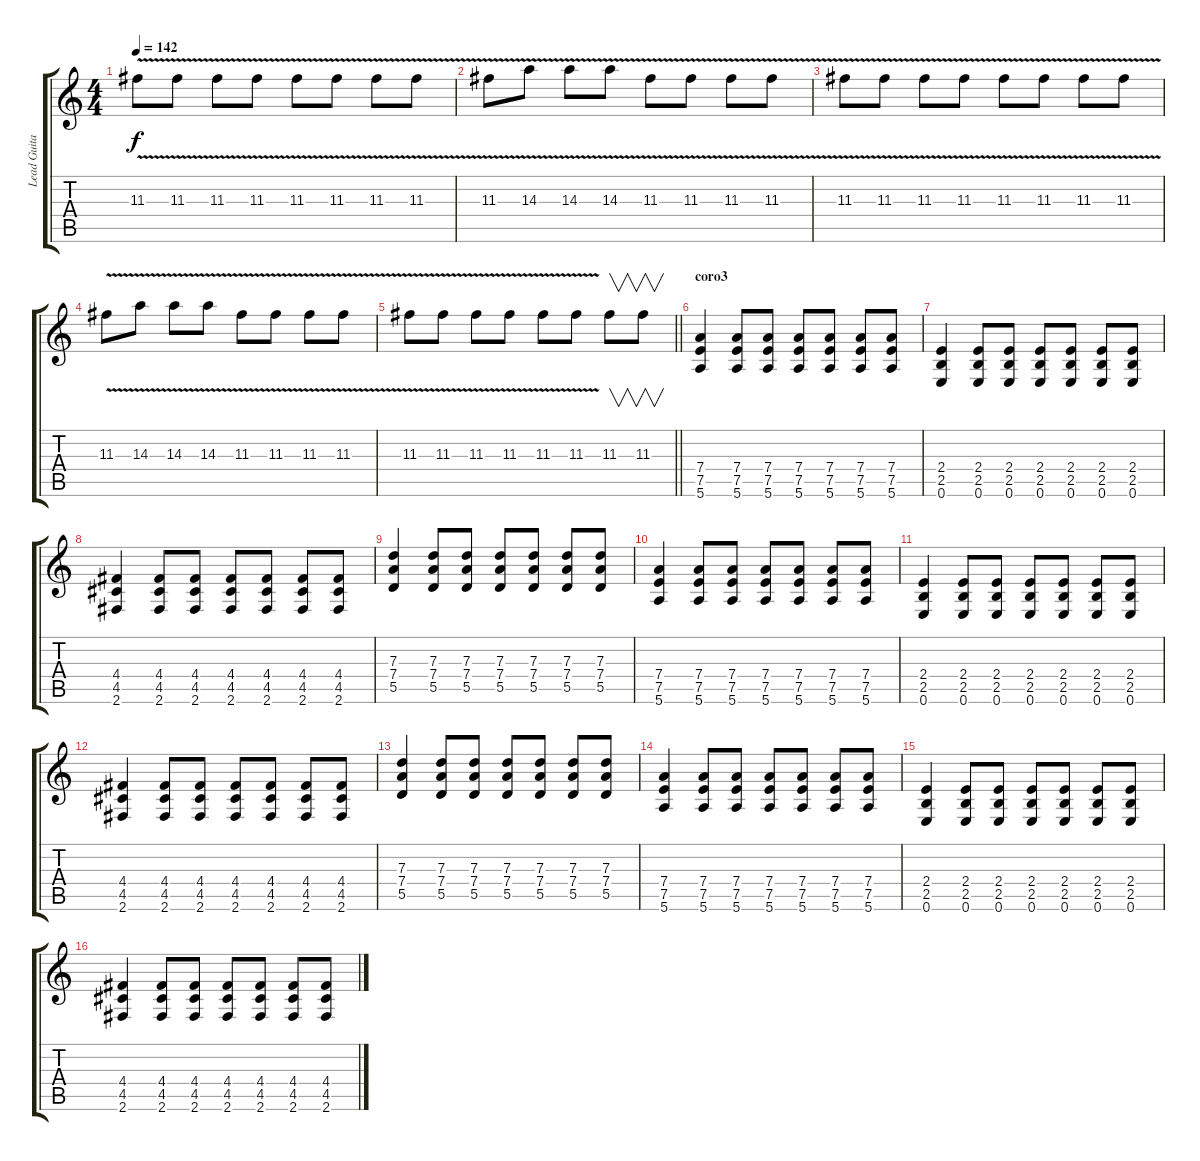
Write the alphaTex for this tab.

\track ("Lead Guitar" "Lead Guita") {instrument overdrivenguitar}
\staff {score tabs}
\tuning (E4 B3 G3 D3 A2 E2) {hide}
\ts (4 4)
\tempo 142
\clef g2
\ks c
11.3{v}.8{dy f} 11.3{v}.8 11.3{v}.8 11.3{v}.8 11.3{v}.8 11.3{v}.8 11.3{v}.8 11.3{v}.8 |
11.3{v}.8 14.3{v}.8 14.3{v}.8 14.3{v}.8 11.3{v}.8 11.3{v}.8 11.3{v}.8 11.3{v}.8 |
11.3{v}.8 11.3{v}.8 11.3{v}.8 11.3{v}.8 11.3{v}.8 11.3{v}.8 11.3{v}.8 11.3{v}.8 |
11.3{v}.8 14.3{v}.8 14.3{v}.8 14.3{v}.8 11.3{v}.8 11.3{v}.8 11.3{v}.8 11.3{v}.8 |
\barLineRight lightlight
11.3{v}.8 11.3{v}.8 11.3{v}.8 11.3{v}.8 11.3{v}.8 11.3{v}.8 11.3.8{v} 11.3.8{v} |
\section ("" "coro3")
(7.4 7.5 5.6).4 (7.4 7.5 5.6).8 (7.4 7.5 5.6).8 (7.4 7.5 5.6).8 (7.4 7.5 5.6).8 (7.4 7.5 5.6).8 (7.4 7.5 5.6).8 |
(2.4 2.5 0.6).4 (2.4 2.5 0.6).8 (2.4 2.5 0.6).8 (2.4 2.5 0.6).8 (2.4 2.5 0.6).8 (2.4 2.5 0.6).8 (2.4 2.5 0.6).8 |
(4.4 4.5 2.6).4 (4.4 4.5 2.6).8 (4.4 4.5 2.6).8 (4.4 4.5 2.6).8 (4.4 4.5 2.6).8 (4.4 4.5 2.6).8 (4.4 4.5 2.6).8 |
(7.3 7.4 5.5).4 (7.3 7.4 5.5).8 (7.3 7.4 5.5).8 (7.3 7.4 5.5).8 (7.3 7.4 5.5).8 (7.3 7.4 5.5).8 (7.3 7.4 5.5).8 |
(7.4 7.5 5.6).4 (7.4 7.5 5.6).8 (7.4 7.5 5.6).8 (7.4 7.5 5.6).8 (7.4 7.5 5.6).8 (7.4 7.5 5.6).8 (7.4 7.5 5.6).8 |
(2.4 2.5 0.6).4 (2.4 2.5 0.6).8 (2.4 2.5 0.6).8 (2.4 2.5 0.6).8 (2.4 2.5 0.6).8 (2.4 2.5 0.6).8 (2.4 2.5 0.6).8 |
(4.4 4.5 2.6).4 (4.4 4.5 2.6).8 (4.4 4.5 2.6).8 (4.4 4.5 2.6).8 (4.4 4.5 2.6).8 (4.4 4.5 2.6).8 (4.4 4.5 2.6).8 |
(7.3 7.4 5.5).4 (7.3 7.4 5.5).8 (7.3 7.4 5.5).8 (7.3 7.4 5.5).8 (7.3 7.4 5.5).8 (7.3 7.4 5.5).8 (7.3 7.4 5.5).8 |
(7.4 7.5 5.6).4 (7.4 7.5 5.6).8 (7.4 7.5 5.6).8 (7.4 7.5 5.6).8 (7.4 7.5 5.6).8 (7.4 7.5 5.6).8 (7.4 7.5 5.6).8 |
(2.4 2.5 0.6).4 (2.4 2.5 0.6).8 (2.4 2.5 0.6).8 (2.4 2.5 0.6).8 (2.4 2.5 0.6).8 (2.4 2.5 0.6).8 (2.4 2.5 0.6).8 |
(4.4 4.5 2.6).4 (4.4 4.5 2.6).8 (4.4 4.5 2.6).8 (4.4 4.5 2.6).8 (4.4 4.5 2.6).8 (4.4 4.5 2.6).8 (4.4 4.5 2.6).8
